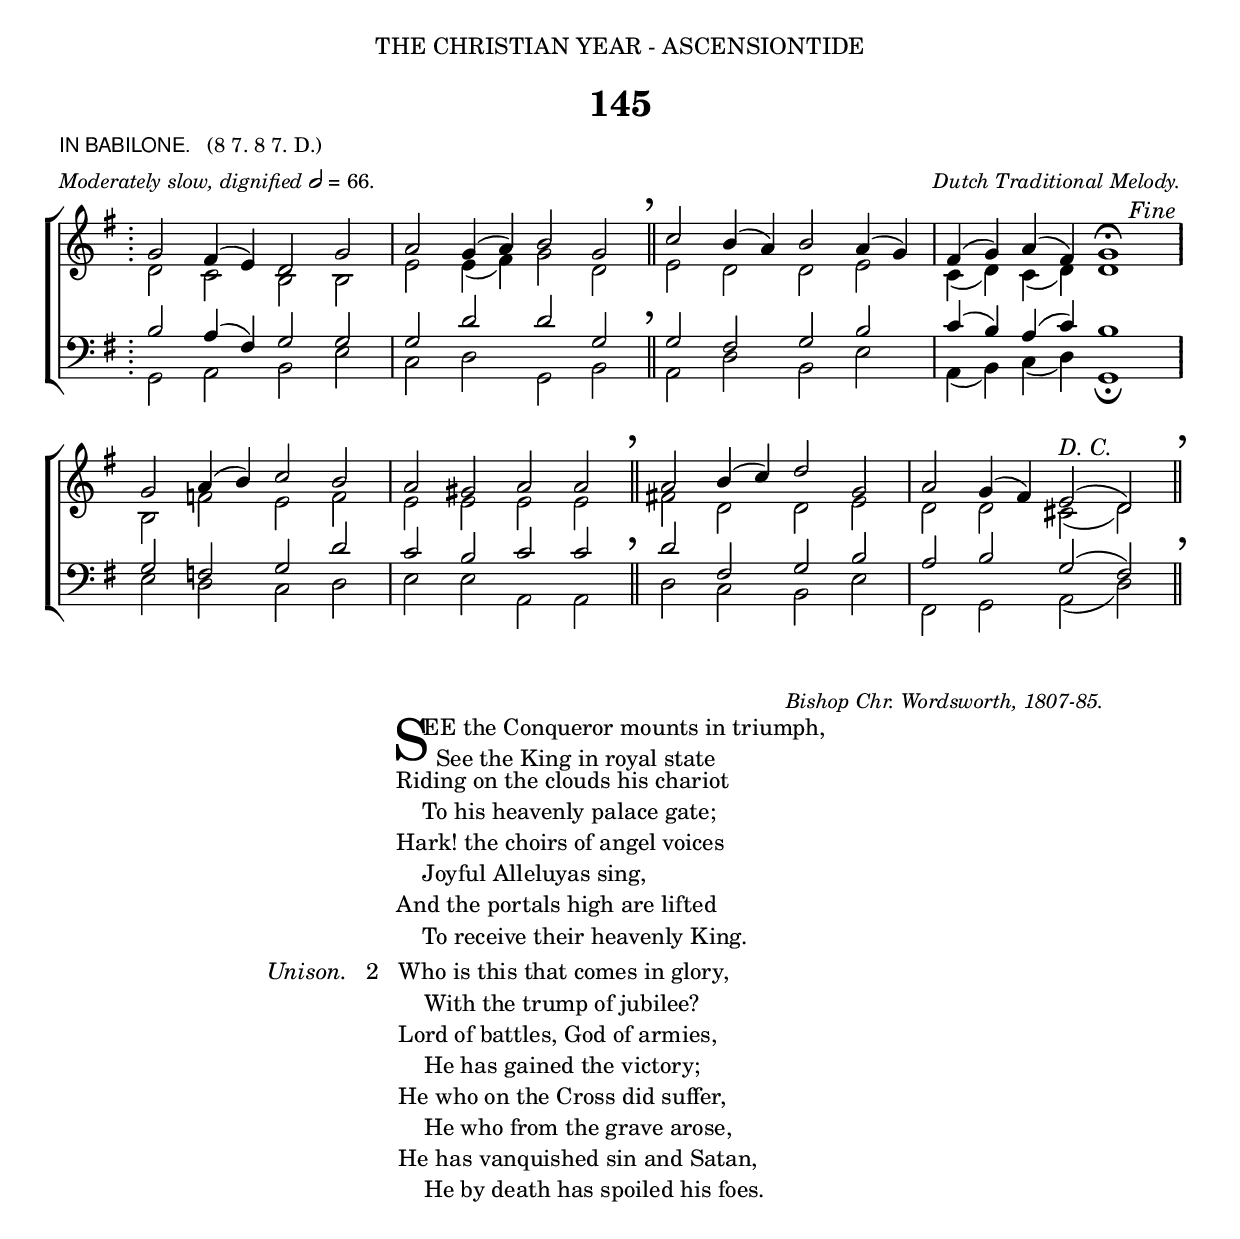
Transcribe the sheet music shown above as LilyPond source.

%%%% 234.png
%%%% Hymn 145 In Babilone. See the Conqueror mounts in triumph
%%%% Rev 1.

\version "2.10"

\header {
  dedication = \markup {  \center-align { "THE CHRISTIAN YEAR - ASCENSIONTIDE"
	\hspace #0.1 }}	
	
	title = "145"   
  
  poet = \markup { \small {  \line { \sans { "IN BABILONE."} \hspace #1 \roman {"(8 7. 8 7. D.)"}} }}
  
  meter = \markup { \small { \italic {Moderately slow, dignified} \general-align #Y #DOWN \note #"2" #0.5 = 66.} }
  
  arranger = \markup { \small \italic "Dutch Traditional Melody." }
  
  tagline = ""
}

%%%%%%%%%%%%%%%%%%%%%%%%%%% Macros

%%% prints a repeat sign glyph comprising 4 dots. Used only to begin a repeat at the start of a piece where \bar ":" does not work      

fdstartrepeat =  {\once \override Staff.BarLine #'stencil = #ly:text-interface::print 
                  \once \override Staff.BarLine #'text = \markup  { \line { \hspace #0 \override #'(baseline-skip . 1.0) 
                                                                    \raise #1.4 \column { \with-color #black { 
                                                                    \fontsize #2 . \fontsize #2 . \fontsize #2 . \fontsize #2 .} }
                  } }   
                 \bar "|:"}
   
%%% prints a repeat sign glyph comprising 4 dots and two thin bars

fdendrepeat = {\once \override Staff.BarLine #'stencil = #ly:text-interface::print 
                \once \override Staff.BarLine #'text = \markup  {  \line { \raise #1.4 \override #'(baseline-skip . 1.0)  \column { \with-color #black {  \fontsize #2 . \fontsize #2 . \fontsize #2 . \fontsize #2 .} }
                                                                   \hspace #-1 \filled-box #'(0 . 0.15) #'(-2 . 2) #0
                                                                   \hspace #-0.9 \filled-box #'(0 . 0.15) #'(-2 . 2) #0
        } }     
        \bar "||"} 

%%generates the breathmarks

breathmark = {	
	      \override Score.RehearsalMark #'break-visibility = #begin-of-line-invisible 
	      \override Score.RehearsalMark #'Y-offset = #'4.0 
	      \override Score.RehearsalMark #'X-offset = #'-0.5
	      \mark \markup { \fontsize #4 ","}
}	      
	      
%%%%%%%%%%%%%%%%%%%%%%%%%%% End of macro definitions

%%% SATB voices

global = {
  \time 4/2
  \key g \major
  \set Staff.midiInstrument = "church organ"
}

soprano = \relative c' { 
  \tag #'toFine { \fdstartrepeat g'2 fis4( e) d2 g | a g4( a) b2 g  \breathmark \bar "||" 
      c2 b4( a) b2 a4( g) | fis( g) a( fis) 
      \once \override Script #'extra-offset = #'(0.0 . -2.0)  g1 
      ^\markup { \hspace #3 \lower #1 \italic "Fine" }  \fermata \fdendrepeat \break }
  \tag #'toDC {  g2 a4( b) c2 b2 | a gis a a \breathmark \bar "||" 
      a b4( c) d2 g, | a g4( fis) e2( ^\markup { \italic "D. C." } d) \breathmark \bar "||" }
} 
   
alto = \relative c' {  
  \tag #'toFine { d2 c b b  | e e4( fis) g2 d \bar "||" 
      e d d e | c4( d) c( d) d1 \fdendrepeat }
  \tag #'toDC {  b2 f' e f | e e e e \bar "||" 
      fis! d d e | d d cis( d) \bar "||" }
}

tenor = \relative c {\clef bass 
  \tag #'toFine { \fdstartrepeat b'2 a4( fis) g2 g | g d' d g, \bar "||" 
      g fis g b | c4( b) a( c) b1 \fdendrepeat \break }
  \tag #'toDC {  g2 f g d' | c b c c \bar "||"
      d fis, g b | a b g( fis) \bar "||" }
}

bass = \relative c {\clef bass 
  \tag #'toFine { g2 a b e | c d g, b \bar "||" 
      a d b e | a,4( b) c( d) g,1 _\fermata \fdendrepeat \break }
  \tag #'toDC {  e'2 d c d | e e a, a \bar "||" 
      d c b e | fis, g a( d) \bar "||" }
 }

#(ly:set-option 'point-and-click #f)

\paper {
  #(set-paper-size "a4")
%  annotate-spacing = ##t
  print-page-number = ##f
  ragged-last-bottom = ##t
  ragged-bottom = ##t
}

\book{

%%% Score block	

\score{
\new ChoirStaff	
<<
	\context Staff = upper << 
	\context Voice = sopranos { \voiceOne \global \soprano }
	\context Voice = altos    { \voiceTwo \global \alto }
	                      >>
	\context Staff = lower <<
	\context Voice = tenors { \voiceOne \global \tenor }
	\context Voice = basses { \voiceTwo \global \bass }
			        >>
>>
\layout {
		indent=0
		\context { \Score \remove "Bar_number_engraver" }
		\context { \Staff \remove "Time_signature_engraver" }
		\context { \Score \remove "Mark_engraver"  }
                \context { \Staff \consists "Mark_engraver"  }
	} %% close layout
  		
} %%% Score bracket


%%% A separate score block to unfold repeats and generate the midi	

\score{
\new ChoirStaff	
<<
	\context Staff = upper << 
	\context Voice = sopranos { \voiceOne \global \removeWithTag #'toDC \soprano \soprano \removeWithTag #'toDC \soprano }
	\context Voice = altos    { \voiceTwo \global \removeWithTag #'toDC \alto \alto \removeWithTag #'toDC \alto }
	                      >>
	\context Staff = lower <<
	\context Voice = tenors { \voiceOne \global \removeWithTag #'toDC \tenor \tenor \removeWithTag #'toDC \tenor }
	\context Voice = basses { \voiceTwo \global \removeWithTag #'toDC \bass \bass \removeWithTag #'toDC \bass }
			        >>
>>

\midi { \context { \Score tempoWholesPerMinute = #(ly:make-moment 66 2) }}  
  		
} %%% Score bracket

%%% Lyric attributions and titles

\markup { \hspace #70 \small \italic "Bishop Chr. Wordsworth, 1807-85."}  

\markup { \hspace #30 %%add space as necc. to center the column
          \column { %% super column of everything
	              \column { %%stanza 1 is a column of 2 lines  
	                  \line { \hspace #2.2 \column { \lower #2.4 \fontsize #8 "S" }   %%Drop Cap goes here
				  \hspace #-1.2    %% adjust this if other letters are too far from Drop Cap
				  \column  { \raise #0.0 "EE the Conqueror mounts in triumph,"
			                                 "  See the King in royal state" } }          
	                  \line {  \hspace #2.5  %%adjust hspace until this line left edge is flush with Drop Cap
				   \lower  #1.56  %%adjust this until the line spacing looks right
				   \column {   
					   "Riding on the clouds his chariot"
					   "    To his heavenly palace gate;"
					   "Hark! the choirs of angel voices"
					   "    Joyful Alleluyas sing,"
					   "And the portals high are lifted"
					   "    To receive their heavenly King."
			  		}}
		      }
                        \hspace #1  % adds vertical spacing between verses  
           		\line { \hspace #-10 \italic "Unison.  "  "2  "
			   \column {	     
				   "Who is this that comes in glory,"
				   "    With the trump of jubilee?"
				   "Lord of battles, God of armies,"
				   "    He has gained the victory;"
				   "He who on the Cross did suffer,"
				   "    He who from the grave arose,"
				   "He has vanquished sin and Satan,"
				   "    He by death has spoiled his foes."
			}}			
	  } %%% end supercolumn
} %%% end markup	  
       
       
%%fake score block to occupy space and force a pagebreak.  Can't think of a better way of doing this.
\score{
	{s4 }
\header { breakbefore = ##f piece = ##f opus = ##f tagline = ##f }
\layout{	
	\context { \Staff
		\remove Time_signature_engraver
		\remove Key_engraver
		\remove Clef_engraver
		\remove Staff_symbol_engraver
}}}

%%% Second page
%%% continuation of  lyrics

\markup { \hspace #30   %%add space as necc. to center the column  
		\column { 
%			\hspace #1  % adds vertical spacing between verses  
           		\line { "3  "
			   \column {	     
				   "Thou hast raised our human nature"
				   "    In the clouds to God's right hand;"
				   "There we sit in heavenly places,"
				   "    There with thee in glory stand;"
				   "Jesus reigns, adored by Angels;"
				   "    Man with God is on the throne;"
				   "Mighty Lord, in thine Ascension"
				   "    We by faith behold our own."
			}}
			\hspace #1  
			\line { \hspace #-10 \italic "Unison.  " "4. "
				\column {	     
					"Glory be to God the Father;"
					"    Glory be to God the Son,"
					"Dying, risen, ascending for us,"
					"    Who the heavenly realm has won;"
					"Glory to the Holy Spirit;"
					"    To One God in persons Three;"
					"Glory both in earth and heaven,"
					"    Glory, endless glory, be.     Amen."
			}} 
			\hspace #1 % adds vertical spacing between verses 
			\hspace #1 % adds vertical spacing between verses  
			\line { \hspace #10 \italic "Part 2." }
			
			\hspace #1 % adds vertical spacing between verses
			\line {"5  "
				\column {	     
					"Holy Ghost, Illuminator,"
					"    Shed thy beams upon our eyes,"
					"Help us to look up with Stephen,"
					"    And to see beyond the skies,"
					"Where the Son of Man in glory"
					"    Standing is at God's right hand,"
					"Beckoning on his Martyr army,"
					"    Succouring his faithful band;"
			}}
			\hspace #1 % adds vertical spacing between verses
			\line { "6  "
				\column {	     
					"See him, who is gone before us,"
					"    Heavenly mansions to prepare,"
					"See him, who is ever pleading"
					"    For us with prevailing prayer,"
					"See him, who with sound of trumpet"
					"    And with his angelic train,"
					"Summoning the world to judgement,"
					"    On the clouds will come again."
     			}}
			\hspace #1 % adds vertical spacing between verses
			\line { \hspace #-10 \italic "Unison.  " "7. "
				\column {	     
					"Glory be to God the Father;"
					"    Glory be to God the Son,"
					"Dying, risen, ascending for us,"
					"    Who the heavenly realm has won;"
					"Glory to the Holy Spirit;"
					"    To One God in persons Three;"
					"Glory both in earth and heaven,"
					"    Glory, endless glory, be.     Amen."
     			}}
	  }
} %%% lyric markup bracket


%%% Amen score block
\score{
  \new ChoirStaff
   <<
        \context Staff = upper \with { fontSize = #-3  \override StaffSymbol #'staff-space = #(magstep -2) }  
	                      << 
	\context Voice = "sopranos" { \relative c' { \clef treble \global \voiceOne g'1 g1 \bar "||" }}
	\context Voice = "altos"    { \relative c' {  \clef treble \global \voiceTwo e1 d1 \bar "||" }}
	                      >>
			      
	\context Lyrics \lyricsto "altos" { \override LyricText #'font-size = #-1 A -- men. }
	
	\context Staff = lower \with { fontSize = #-3  \override StaffSymbol #'staff-space = #(magstep -2) }  
	                       <<
	\context Voice = "tenors" { \relative c { \clef bass \global \voiceThree c'1 b1 \bar "||" }}
	\context Voice = "basses" { \relative c { \clef bass \global \voiceFour  c1 g1 \bar "||" }}
			        >> 
  >>			      
\header { breakbefore = ##f piece = " " opus = " " }
\layout { 
	\context { \Score timing = ##f }
	ragged-right = ##t
	indent = 15\cm
	\context { \Staff \remove Time_signature_engraver }

       }

\midi { \context { \Score tempoWholesPerMinute = #(ly:make-moment 66 2) }}  %%Amen midi       
       
}  



} %%% book bracket
